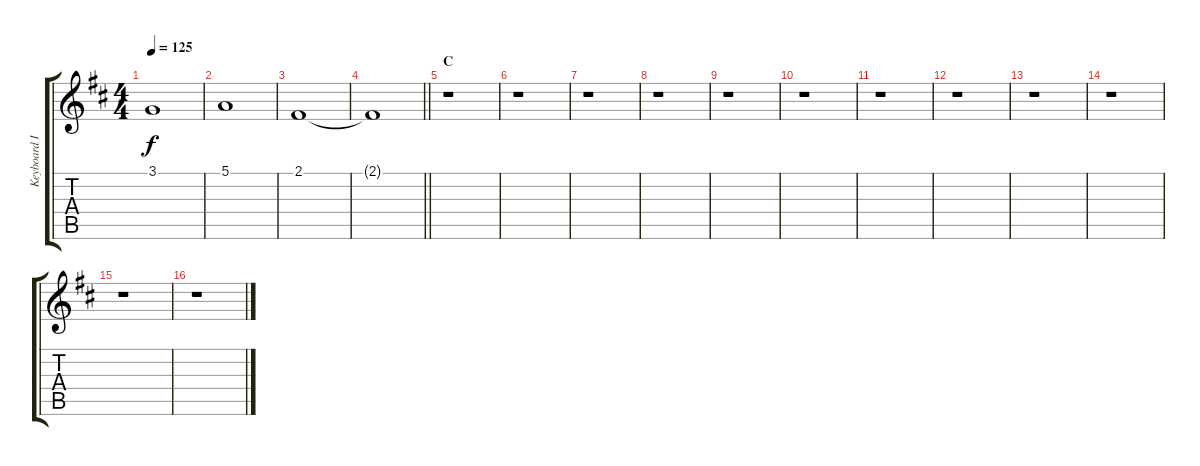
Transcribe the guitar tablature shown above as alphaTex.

\track ("Keyboard I" "Keyboard I") {instrument pad2warm}
\staff {score tabs}
\tuning (E4 B3 G3 D3 A2 E2) {hide}
\ts (4 4)
\tempo 125
\clef g2
\ks d
3.1.1{dy f} |
5.1.1 |
2.1.1 |
\barLineRight lightlight
2.1{t}.1 |
\section ("" "C")
r.1 |
r.1 |
r.1 |
r.1 |
r.1 |
r.1 |
r.1 |
r.1 |
r.1 |
r.1 |
r.1 |
r.1
